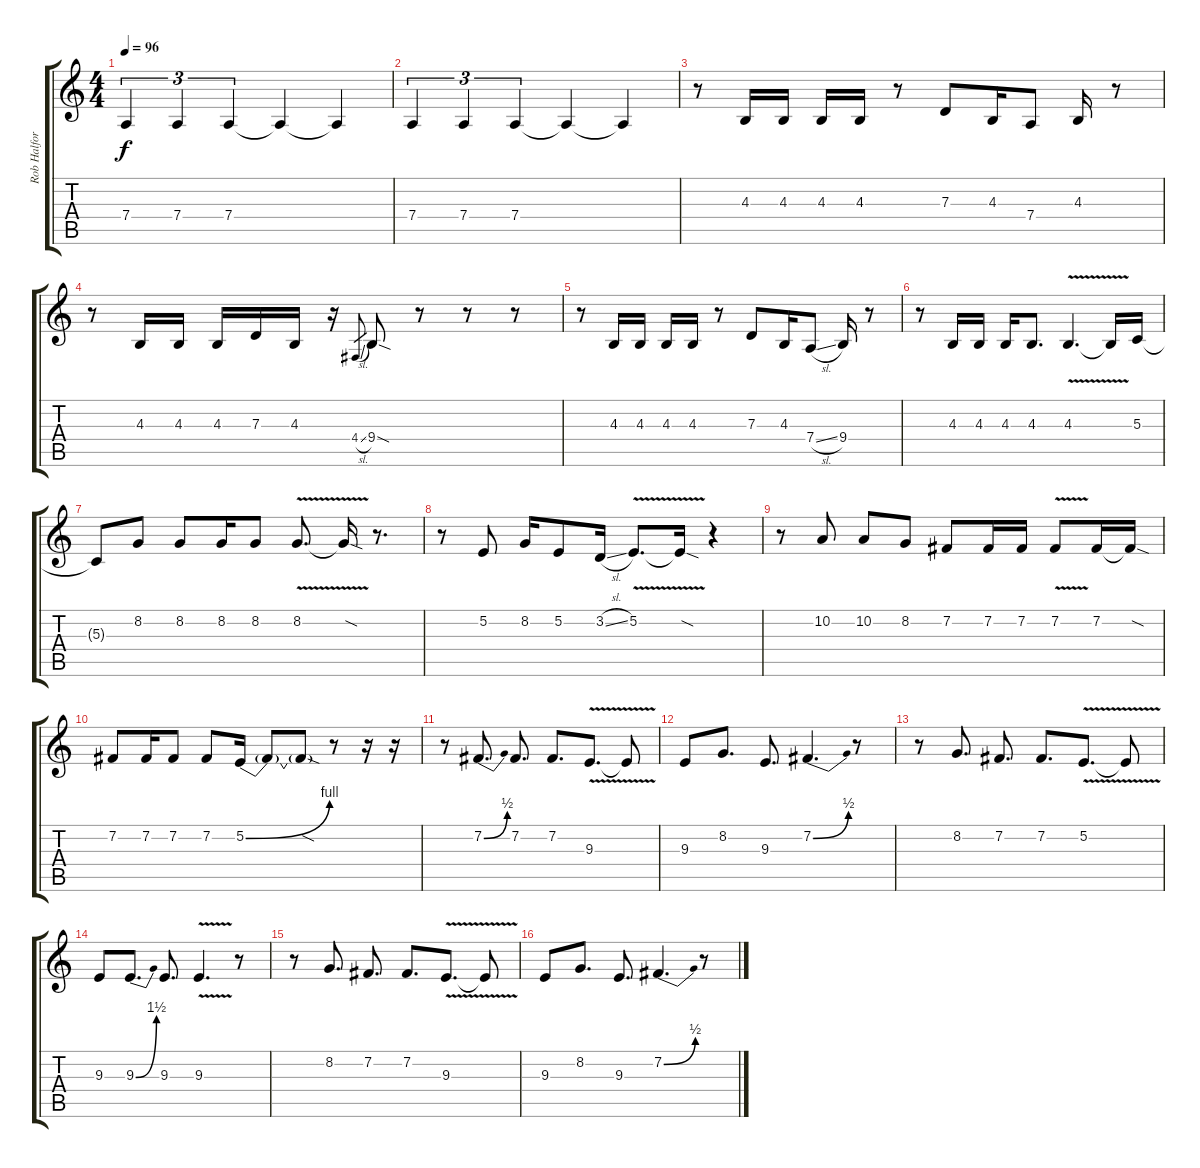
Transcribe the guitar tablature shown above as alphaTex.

\track ("Rob Halford" "Rob Halfor") {instrument violin}
\staff {score tabs}
\tuning (E4 B3 G3 D3 A2 E2) {hide}
\ts (4 4)
\tempo 96
\clef g2
\ks c
7.4.4{tu (3 2) dy f balance 15} 7.4.4{tu (3 2)} 7.4.4{tu (3 2)} 7.4{t}.4 7.4{t}.4 |
7.4.4{tu (3 2) balance 1} 7.4.4{tu (3 2)} 7.4.4{tu (3 2)} 7.4{t}.4 7.4{t}.4 |
r.8{balance 8} 4.3.16 4.3.16 4.3.16 4.3.16 r.8 7.3.8 4.3.16 7.4.8 4.3.16 r.8 |
r.8 4.3.16 4.3.16 4.3.16 7.3.16 4.3.16 r.16 4.4{sl}.8{gr} 9.4{sod}.8 r.8 r.8 r.8 |
r.8 4.3.16 4.3.16 4.3.16 4.3.16 r.8 7.3.8 4.3.16 7.4{sl}.8 9.4.16 r.8 |
r.8 4.3.16 4.3.16 4.3.16 4.3.8{d} 4.3{v}.4{d} 4.3{t}.16 5.3.16 |
5.3{t}.8 8.2.8 8.2.8 8.2.16 8.2.8 8.2{v}.8{d} 8.2{sod t}.16 r.8{d} |
r.8 5.2.8 8.2.16 5.2.8 3.2{sl}.16 5.2{v}.8{d} 5.2{sod t}.16 r.4 |
r.8 10.2.8 10.2.8 8.2.8 7.2.8 7.2.16 7.2.16 7.2{v}.8 7.2.16 7.2{sod t}.16 |
7.2.8 7.2.16 7.2.8 7.2.8 5.2{be (bend 0 0 60 4)}.16 5.2{t}.8 5.2{sod t}.8 r.8 r.16 r.16 |
r.8 7.2{be (bend 0 0 60 2)}.8{d} 7.2.8{d} 7.2.8{d} 9.3{v}.8{d} 9.3{t}.8 |
9.3.8 8.2.8{d} 9.3.8{d} 7.2{be (bend 0 0 60 2)}.4{d} r.8 |
r.8 8.2.8{d} 7.2.8{d} 7.2.8{d} 5.2{v}.8{d} 5.2{t}.8 |
9.3.8 9.3{be (bend 0 0 60 6)}.8{d} 9.3.8{d} 9.3{v}.4{d} r.8 |
r.8 8.2.8{d} 7.2.8{d} 7.2.8{d} 9.3{v}.8{d} 9.3{t}.8 |
9.3.8 8.2.8{d} 9.3.8{d} 7.2{be (bend 0 0 60 2)}.4{d} r.8
